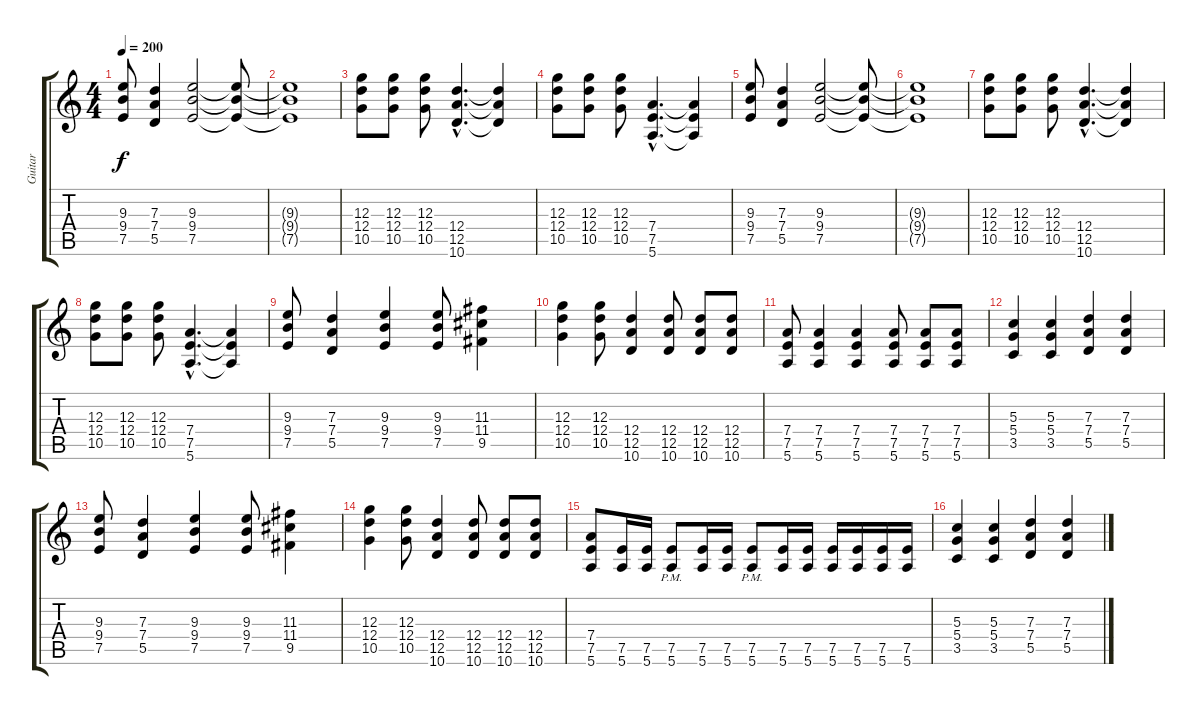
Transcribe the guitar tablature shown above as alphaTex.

\track ("Guitar" "Guitar") {instrument distortionguitar}
\staff {score tabs}
\tuning (E4 B3 G3 D3 A2 E2) {hide}
\ts (4 4)
\tempo 200
\clef g2
\ks c
(9.3 9.4 7.5).8{dy f} (7.3 7.4 5.5).4 (9.3 9.4 7.5).2 (9.3{t} 9.4{t} 7.5{t}).8 |
(9.3{t} 9.4{t} 7.5{t}).1 |
(12.3 12.4 10.5).8 (12.3 12.4 10.5).8 (12.3 12.4 10.5).8 (12.4{hac} 12.5{hac} 10.6{hac}).4{d} (12.4{t} 12.5{t} 10.6{t}).4 |
(12.3 12.4 10.5).8 (12.3 12.4 10.5).8 (12.3 12.4 10.5).8 (7.4{hac} 7.5{hac} 5.6{hac}).4{d} (7.4{t} 7.5{t} 5.6{t}).4 |
(9.3 9.4 7.5).8 (7.3 7.4 5.5).4 (9.3 9.4 7.5).2 (9.3{t} 9.4{t} 7.5{t}).8 |
(9.3{t} 9.4{t} 7.5{t}).1 |
(12.3 12.4 10.5).8 (12.3 12.4 10.5).8 (12.3 12.4 10.5).8 (12.4{hac} 12.5{hac} 10.6{hac}).4{d} (12.4{t} 12.5{t} 10.6{t}).4 |
(12.3 12.4 10.5).8 (12.3 12.4 10.5).8 (12.3 12.4 10.5).8 (7.4{hac} 7.5{hac} 5.6{hac}).4{d} (7.4{t} 7.5{t} 5.6{t}).4 |
(9.3 9.4 7.5).8 (7.3 7.4 5.5).4 (9.3 9.4 7.5).4 (9.3 9.4 7.5).8 (11.3 11.4 9.5).4 |
(12.3 12.4 10.5).4 (12.3 12.4 10.5).8 (12.4 12.5 10.6).4 (12.4 12.5 10.6).8 (12.4 12.5 10.6).8 (12.4 12.5 10.6).8 |
(7.4 7.5 5.6).8 (7.4 7.5 5.6).4 (7.4 7.5 5.6).4 (7.4 7.5 5.6).8 (7.4 7.5 5.6).8 (7.4 7.5 5.6).8 |
(5.3 5.4 3.5).4 (5.3 5.4 3.5).4 (7.3 7.4 5.5).4 (7.3 7.4 5.5).4 |
(9.3 9.4 7.5).8 (7.3 7.4 5.5).4 (9.3 9.4 7.5).4 (9.3 9.4 7.5).8 (11.3 11.4 9.5).4 |
(12.3 12.4 10.5).4 (12.3 12.4 10.5).8 (12.4 12.5 10.6).4 (12.4 12.5 10.6).8 (12.4 12.5 10.6).8 (12.4 12.5 10.6).8 |
(7.4 7.5 5.6).8 (7.5 5.6).16 (7.5 5.6).16 (7.5{pm} 5.6{pm}).8 (7.5 5.6).16 (7.5 5.6).16 (7.5{pm} 5.6{pm}).8 (7.5 5.6).16 (7.5 5.6).16 (7.5 5.6).16 (7.5 5.6).16 (7.5 5.6).16 (7.5 5.6).16 |
(5.3 5.4 3.5).4 (5.3 5.4 3.5).4 (7.3 7.4 5.5).4 (7.3 7.4 5.5).4
